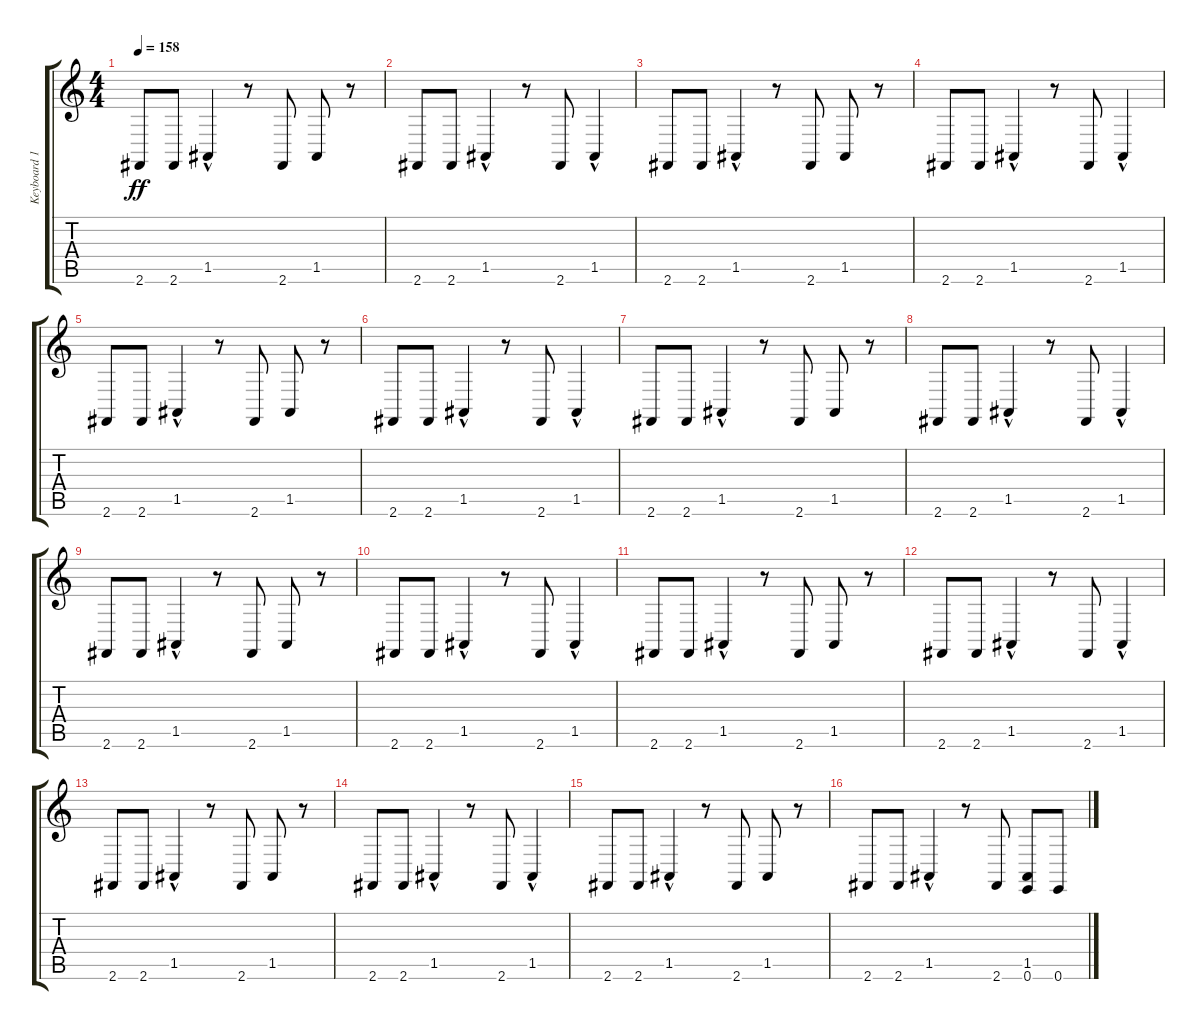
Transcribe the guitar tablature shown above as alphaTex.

\track ("Keyboard 1" "Keyboard 1") {instrument acousticgrandpiano}
\staff {score tabs}
\tuning (E4 B3 G3 D3 A2 E2) {hide}
\ts (4 4)
\tempo 158
\clef g2
\ks c
2.6.8{dy ff} 2.6.8 1.5{hac}.4 r.8 2.6.8 1.5.8 r.8 |
2.6.8 2.6.8 1.5{hac}.4 r.8 2.6.8 1.5{hac}.4 |
2.6.8 2.6.8 1.5{hac}.4 r.8 2.6.8 1.5.8 r.8 |
2.6.8 2.6.8 1.5{hac}.4 r.8 2.6.8 1.5{hac}.4 |
2.6.8 2.6.8 1.5{hac}.4 r.8 2.6.8 1.5.8 r.8 |
2.6.8 2.6.8 1.5{hac}.4 r.8 2.6.8 1.5{hac}.4 |
2.6.8 2.6.8 1.5{hac}.4 r.8 2.6.8 1.5.8 r.8 |
2.6.8 2.6.8 1.5{hac}.4 r.8 2.6.8 1.5{hac}.4 |
2.6.8 2.6.8 1.5{hac}.4 r.8 2.6.8 1.5.8 r.8 |
2.6.8 2.6.8 1.5{hac}.4 r.8 2.6.8 1.5{hac}.4 |
2.6.8 2.6.8 1.5{hac}.4 r.8 2.6.8 1.5.8 r.8 |
2.6.8 2.6.8 1.5{hac}.4 r.8 2.6.8 1.5{hac}.4 |
2.6.8 2.6.8 1.5{hac}.4 r.8 2.6.8 1.5.8 r.8 |
2.6.8 2.6.8 1.5{hac}.4 r.8 2.6.8 1.5{hac}.4 |
2.6.8 2.6.8 1.5{hac}.4 r.8 2.6.8 1.5.8 r.8 |
2.6.8 2.6.8 1.5{hac}.4 r.8 2.6.8 (1.5 0.6).8 0.6.8
